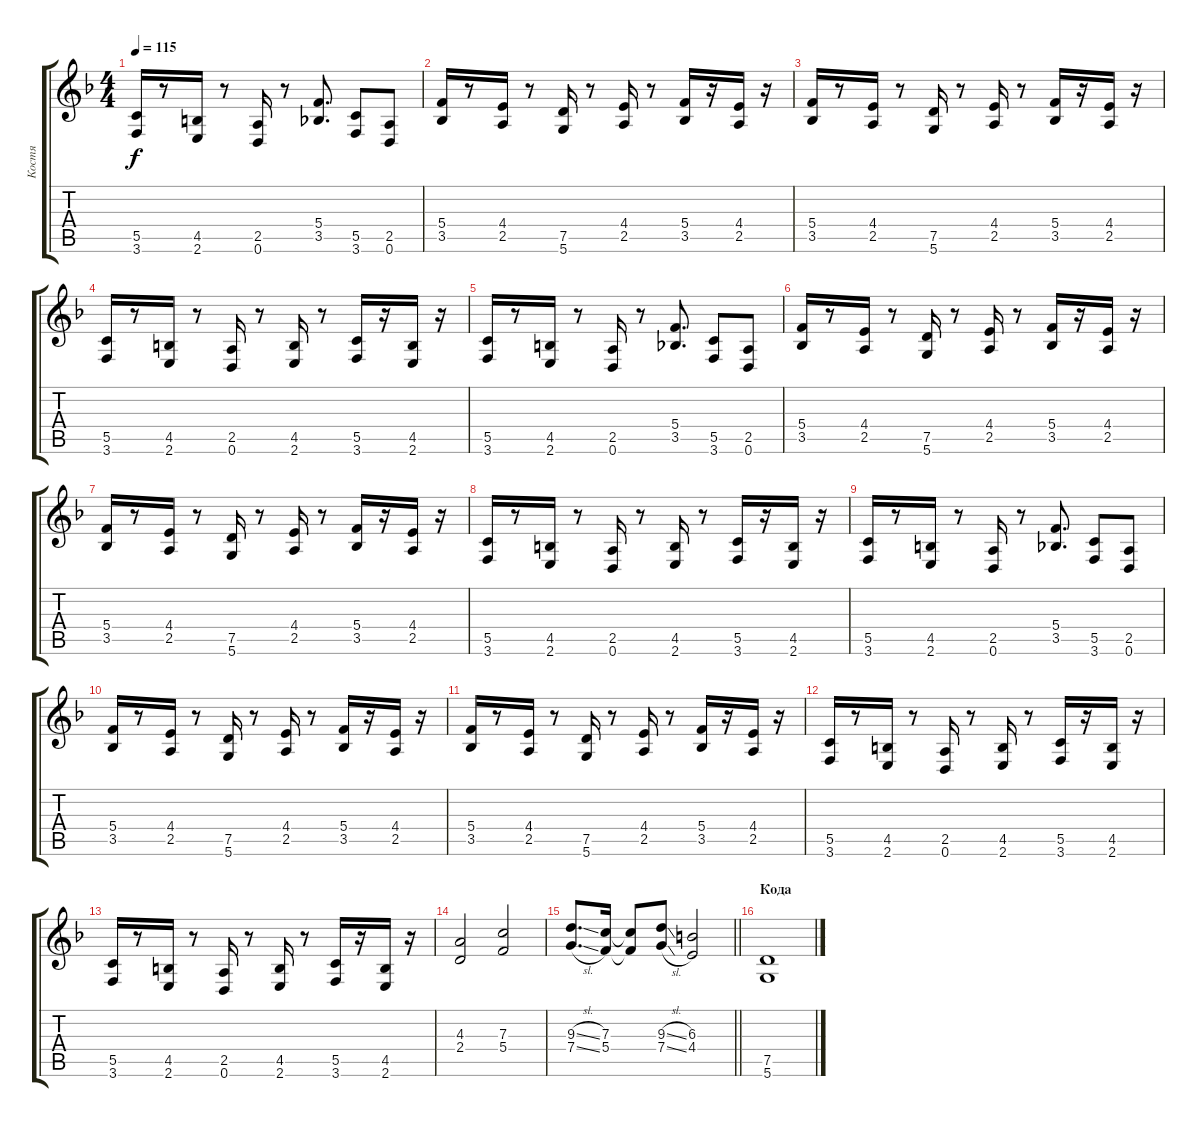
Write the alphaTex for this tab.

\track ("Костя" "Костя") {instrument distortionguitar}
\staff {score tabs}
\tuning (D4 A3 F3 C3 G2 D2) {hide}
\ts (4 4)
\tempo 115
\clef g2
\ks dminor
(5.5 3.6).16{dy f} r.8 (4.5 2.6).16 r.8 (2.5 0.6).16 r.8 (5.4 3.5).8{d} (5.5 3.6).8 (2.5 0.6).8 |
(5.4 3.5).16 r.8 (4.4 2.5).16 r.8 (7.5 5.6).16 r.8 (4.4 2.5).16 r.8 (5.4 3.5).16 r.16 (4.4 2.5).16 r.16 |
(5.4 3.5).16 r.8 (4.4 2.5).16 r.8 (7.5 5.6).16 r.8 (4.4 2.5).16 r.8 (5.4 3.5).16 r.16 (4.4 2.5).16 r.16 |
(5.5 3.6).16 r.8 (4.5 2.6).16 r.8 (2.5 0.6).16 r.8 (4.5 2.6).16 r.8 (5.5 3.6).16 r.16 (4.5 2.6).16 r.16 |
(5.5 3.6).16 r.8 (4.5 2.6).16 r.8 (2.5 0.6).16 r.8 (5.4 3.5).8{d} (5.5 3.6).8 (2.5 0.6).8 |
(5.4 3.5).16 r.8 (4.4 2.5).16 r.8 (7.5 5.6).16 r.8 (4.4 2.5).16 r.8 (5.4 3.5).16 r.16 (4.4 2.5).16 r.16 |
(5.4 3.5).16 r.8 (4.4 2.5).16 r.8 (7.5 5.6).16 r.8 (4.4 2.5).16 r.8 (5.4 3.5).16 r.16 (4.4 2.5).16 r.16 |
(5.5 3.6).16 r.8 (4.5 2.6).16 r.8 (2.5 0.6).16 r.8 (4.5 2.6).16 r.8 (5.5 3.6).16 r.16 (4.5 2.6).16 r.16 |
(5.5 3.6).16 r.8 (4.5 2.6).16 r.8 (2.5 0.6).16 r.8 (5.4 3.5).8{d} (5.5 3.6).8 (2.5 0.6).8 |
(5.4 3.5).16 r.8 (4.4 2.5).16 r.8 (7.5 5.6).16 r.8 (4.4 2.5).16 r.8 (5.4 3.5).16 r.16 (4.4 2.5).16 r.16 |
(5.4 3.5).16 r.8 (4.4 2.5).16 r.8 (7.5 5.6).16 r.8 (4.4 2.5).16 r.8 (5.4 3.5).16 r.16 (4.4 2.5).16 r.16 |
(5.5 3.6).16 r.8 (4.5 2.6).16 r.8 (2.5 0.6).16 r.8 (4.5 2.6).16 r.8 (5.5 3.6).16 r.16 (4.5 2.6).16 r.16 |
(5.5 3.6).16 r.8 (4.5 2.6).16 r.8 (2.5 0.6).16 r.8 (4.5 2.6).16 r.8 (5.5 3.6).16 r.16 (4.5 2.6).16 r.16 |
(4.3 2.4).2 (7.3 5.4).2 |
\barLineRight lightlight
(9.3{sl} 7.4{sl}).8{d} (7.3 5.4).16 (7.3{t} 5.4{t}).8 (9.3{sl} 7.4{sl}).8 (6.3 4.4).2 |
\section ("" "Кода")
(7.5 5.6).1
